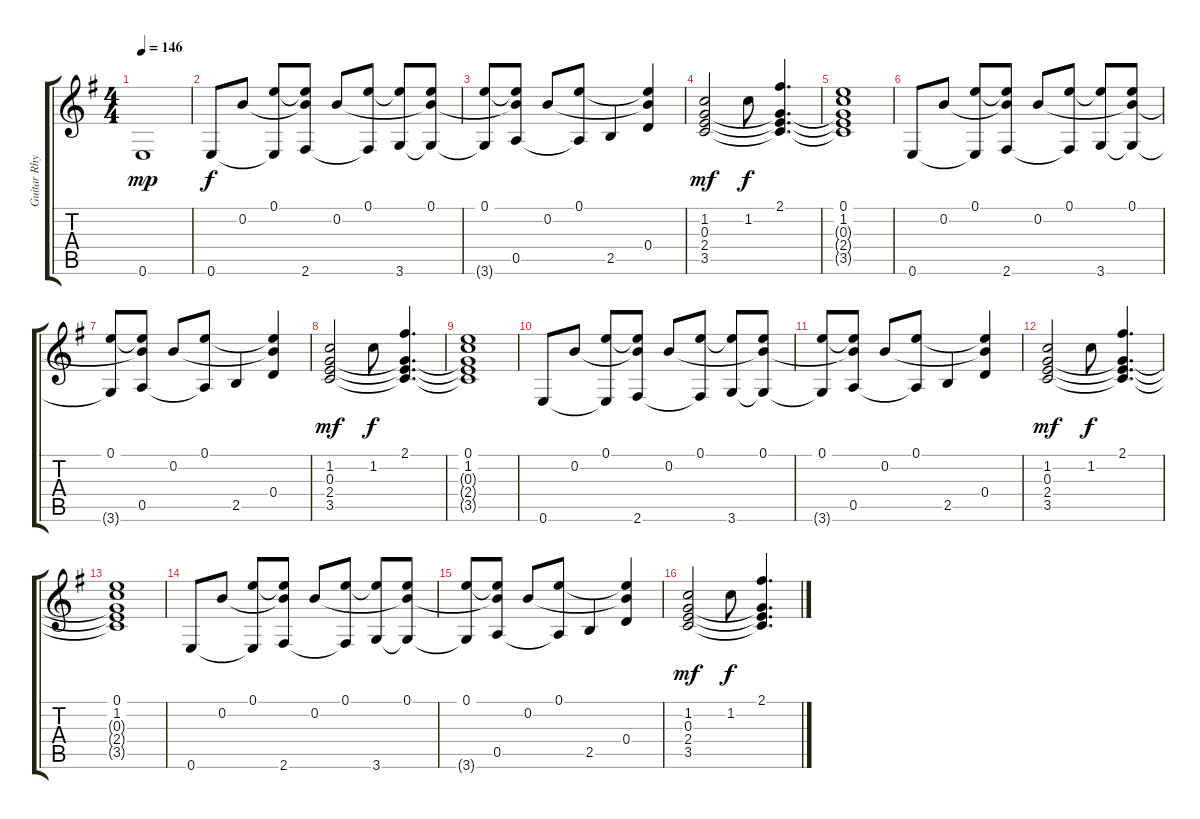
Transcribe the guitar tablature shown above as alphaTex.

\track ("Guitar Rhythm 3" "Guitar Rhy") {instrument overdrivenguitar}
\staff {score tabs}
\tuning (E4 B3 G3 D3 A2 E2) {hide}
\ts (4 4)
\tempo 146
\clef g2
\ks g
0.6{t}.1{dy mp} |
0.6.8{dy f} 0.2.8 (0.1 0.6{t}).8 (0.1{t} 0.2{t} 2.6).8 0.2.8 (0.1 2.6{t}).8 (0.1{t} 3.6).8 (0.1 0.2{t} 3.6{t}).8 |
(0.1 3.6{t}).8 (0.1{t} 0.2{t} 0.5).8 0.2.8 (0.1 0.5{t}).8 2.5.4 (0.1{t} 0.2{t} 0.4).4 |
(1.2 0.3 2.4 3.5).2{dy mf} 1.2.8{dy f} (2.1 0.3{t} 2.4{t} 3.5{t}).4{d} |
(0.1 1.2 0.3{t} 2.4{t} 3.5{t}).1 |
0.6.8 0.2.8 (0.1 0.6{t}).8 (0.1{t} 0.2{t} 2.6).8 0.2.8 (0.1 2.6{t}).8 (0.1{t} 3.6).8 (0.1 0.2{t} 3.6{t}).8 |
(0.1 3.6{t}).8 (0.1{t} 0.2{t} 0.5).8 0.2.8 (0.1 0.5{t}).8 2.5.4 (0.1{t} 0.2{t} 0.4).4 |
(1.2 0.3 2.4 3.5).2{dy mf} 1.2.8{dy f} (2.1 0.3{t} 2.4{t} 3.5{t}).4{d} |
(0.1 1.2 0.3{t} 2.4{t} 3.5{t}).1 |
0.6.8 0.2.8 (0.1 0.6{t}).8 (0.1{t} 0.2{t} 2.6).8 0.2.8 (0.1 2.6{t}).8 (0.1{t} 3.6).8 (0.1 0.2{t} 3.6{t}).8 |
(0.1 3.6{t}).8 (0.1{t} 0.2{t} 0.5).8 0.2.8 (0.1 0.5{t}).8 2.5.4 (0.1{t} 0.2{t} 0.4).4 |
(1.2 0.3 2.4 3.5).2{dy mf} 1.2.8{dy f} (2.1 0.3{t} 2.4{t} 3.5{t}).4{d} |
(0.1 1.2 0.3{t} 2.4{t} 3.5{t}).1 |
0.6.8 0.2.8 (0.1 0.6{t}).8 (0.1{t} 0.2{t} 2.6).8 0.2.8 (0.1 2.6{t}).8 (0.1{t} 3.6).8 (0.1 0.2{t} 3.6{t}).8 |
(0.1 3.6{t}).8 (0.1{t} 0.2{t} 0.5).8 0.2.8 (0.1 0.5{t}).8 2.5.4 (0.1{t} 0.2{t} 0.4).4 |
(1.2 0.3 2.4 3.5).2{dy mf} 1.2.8{dy f} (2.1 0.3{t} 2.4{t} 3.5{t}).4{d}
